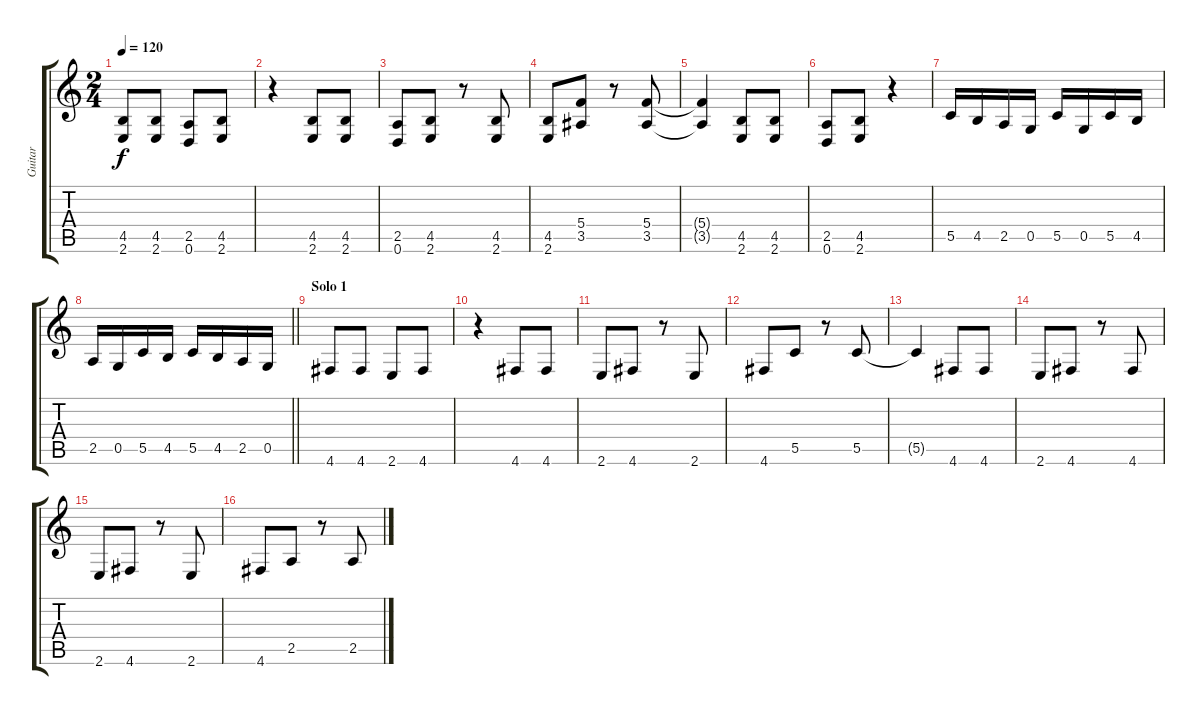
\track ("Guitar" "Guitar") {instrument distortionguitar}
\staff {score tabs}
\tuning (D4 A3 F3 C3 G2 D2) {hide}
\ts (2 4)
\tempo 120
\clef g2
\ks c
(4.5 2.6).8{dy f} (4.5 2.6).8 (2.5 0.6).8 (4.5 2.6).8 |
r.4 (4.5 2.6).8 (4.5 2.6).8 |
(2.5 0.6).8 (4.5 2.6).8 r.8 (4.5 2.6).8 |
(4.5 2.6).8 (5.4 3.5).8 r.8 (5.4 3.5).8 |
(5.4{t} 3.5{t}).4 (4.5 2.6).8 (4.5 2.6).8 |
(2.5 0.6).8 (4.5 2.6).8 r.4 |
5.5.16 4.5.16 2.5.16 0.5.16 5.5.16 0.5.16 5.5.16 4.5.16 |
\barLineRight lightlight
2.5.16 0.5.16 5.5.16 4.5.16 5.5.16 4.5.16 2.5.16 0.5.16 |
\section ("" "Solo 1")
4.6.8 4.6.8 2.6.8 4.6.8 |
r.4 4.6.8 4.6.8 |
2.6.8 4.6.8 r.8 2.6.8 |
4.6.8 5.5.8 r.8 5.5.8 |
5.5{t}.4 4.6.8 4.6.8 |
2.6.8 4.6.8 r.8 4.6.8 |
2.6.8 4.6.8 r.8 2.6.8 |
4.6.8 2.5.8 r.8 2.5.8
